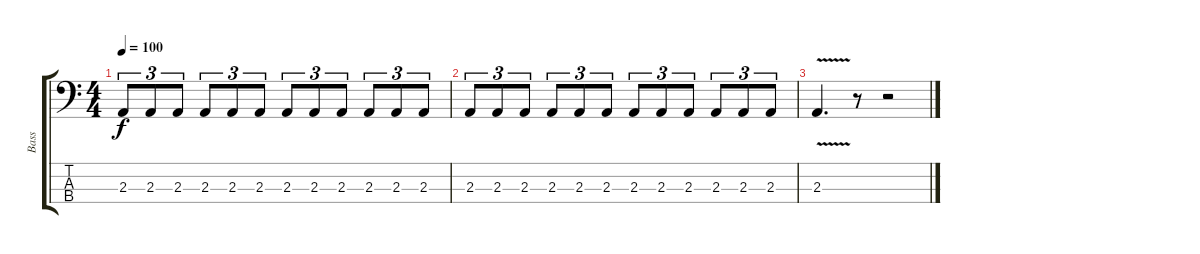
\track ("Bass" "Bass") {instrument electricbasspick}
\staff {score tabs}
\tuning (F2 C2 G1 D1) {hide}
\ts (4 4)
\tempo 100
\clef f4
\ks c
2.3.8{tu (3 2) dy f} 2.3.8{tu (3 2)} 2.3.8{tu (3 2)} 2.3.8{tu (3 2)} 2.3.8{tu (3 2)} 2.3.8{tu (3 2)} 2.3.8{tu (3 2)} 2.3.8{tu (3 2)} 2.3.8{tu (3 2)} 2.3.8{tu (3 2)} 2.3.8{tu (3 2)} 2.3.8{tu (3 2)} |
2.3.8{tu (3 2)} 2.3.8{tu (3 2)} 2.3.8{tu (3 2)} 2.3.8{tu (3 2)} 2.3.8{tu (3 2)} 2.3.8{tu (3 2)} 2.3.8{tu (3 2)} 2.3.8{tu (3 2)} 2.3.8{tu (3 2)} 2.3.8{tu (3 2)} 2.3.8{tu (3 2)} 2.3.8{tu (3 2)} |
2.3{v}.4{d} r.8 r.2
